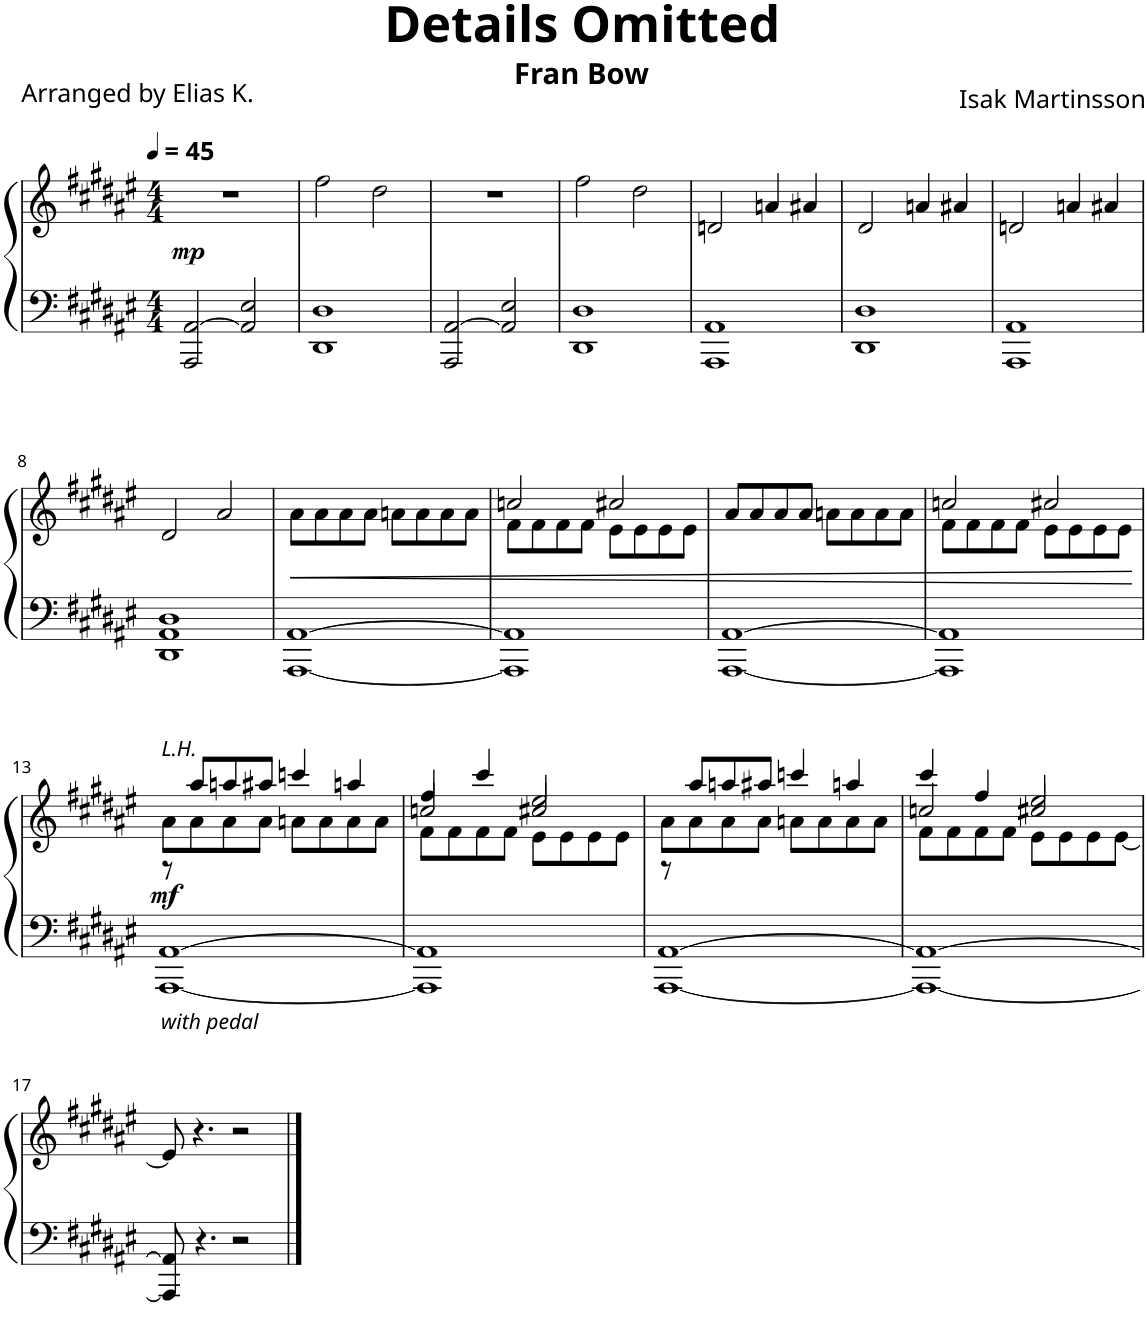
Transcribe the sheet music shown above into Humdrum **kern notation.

**kern	**kern	**dynam
*part1	*part1	*part1
*staff2	*staff1	*staff1/2
*I"Klavier	*	*
*I'Klav.	*	*
*clefF4	*clefG2	*
*k[f#c#g#d#a#e#]	*k[f#c#g#d#a#e#]	*
*M4/4	*M4/4	*
*MM45	*MM45	*
=1	=1	=1
!	!	!LO:DY:b
2AAA#/ [2AA#/	1r	mp
2AA#/] 2E#/	.	.
=2	=2	=2
1DD# 1D#	2ff#\	.
.	2dd#\	.
=3	=3	=3
2AAA#/ [2AA#/	1r	.
2AA#/] 2E#/	.	.
=4	=4	=4
1DD# 1D#	2ff#\	.
.	2dd#\	.
=5	=5	=5
1AAA# 1AA#	2dn/	.
.	4an/	.
.	4a#X/	.
=6	=6	=6
1DD# 1D#	2d#/	.
.	4an/	.
.	4a#X/	.
=7	=7	=7
1AAA# 1AA#	2dn/	.
.	4an/	.
.	4a#X/	.
!!LO:LB:g=z
=8	=8	=8
1DD# 1AA# 1D#	2d#/	.
.	2a#/	.
=9	=9	=9
!	!	!LO:HP:b
[1AAA# [1AA#	8a#\L	<
.	8a#\	.
.	8a#\	.
.	8a#\J	.
.	8an\L	.
.	8a\	.
.	8a\	.
.	8a\J	.
=10	=10	=10
*	*^	*
1AAA#] 1AA#]	2ccn/	8f#\L	.
.	.	8f#\	.
.	.	8f#\	.
.	.	8f#\J	.
.	2cc#X/	8e#\L	.
.	.	8e#\	.
.	.	8e#\	.
.	.	8e#\J	.
*	*v	*v	*
=11	=11	=11
[1AAA# [1AA#	8a#/L	.
.	8a#/	.
.	8a#/	.
.	8a#/J	.
.	8an\L	.
.	8a\	.
.	8a\	.
.	8a\J	.
=12	=12	=12
*	*^	*
1AAA#] 1AA#]	2ccn/	8f#\L	.
.	.	8f#\	.
.	.	8f#\	.
.	.	8f#\J	.
.	2cc#X/	8e#\L	.
.	.	8e#\	.
.	.	8e#\	.
.	.	8e#\J	.
*	*v	*v	*
.	.	[
!!LO:LB:g=z
=13	=13	=13
*	*^	*
!	!LO:TX:a:i:t=L.H.	!	!
!LO:TX:b:i:t=with pedal	!	!	!
!	!	!	!LO:DY:b
[1AAA# [1AA#	8a#\L	8r	mf
.	8a#\	8aa#/L	.
.	8a#\	8aan/	.
.	8a#\J	8aa#X/J	.
.	8an\L	4cccn/	.
.	8a\	.	.
.	8a\	4aan/	.
.	8a\J	.	.
=14	=14	=14	=14
*	*	*^	*
1AAA#] 1AA#]	2ccn/	8f#\L	4ff#/	.
.	.	8f#\	.	.
.	.	8f#\	4ccc#/	.
.	.	8f#\J	.	.
.	2cc#X/	8e#\L	2ee#/	.
.	.	8e#\	.	.
.	.	8e#\	.	.
.	.	8e#\J	.	.
*	*	*v	*v	*
=15	=15	=15	=15
[1AAA# [1AA#	8a#\L	8r	.
.	8a#\	8aa#/L	.
.	8a#\	8aan/	.
.	8a#\J	8aa#X/J	.
.	8an\L	4cccn/	.
.	8a\	.	.
.	8a\	4aan/	.
.	8a\J	.	.
=16	=16	=16	=16
*	*	*^	*
1AAA#_ 1AA#_	2ccn/	8f#\L	4ccc#/	.
.	.	8f#\	.	.
.	.	8f#\	4ff#/	.
.	.	8f#\J	.	.
.	2cc#X/	8e#\L	2ee#/	.
.	.	8e#\	.	.
.	.	8e#\	.	.
.	.	[8e#\J	.	.
*	*v	*v	*v	*
!!LO:LB:g=z
=17	=17	=17
8AAA#/] 8AA#/]	8e#/]	.
4.r	4.r	.
2r	2r	.
==	==	==
*-	*-	*-
